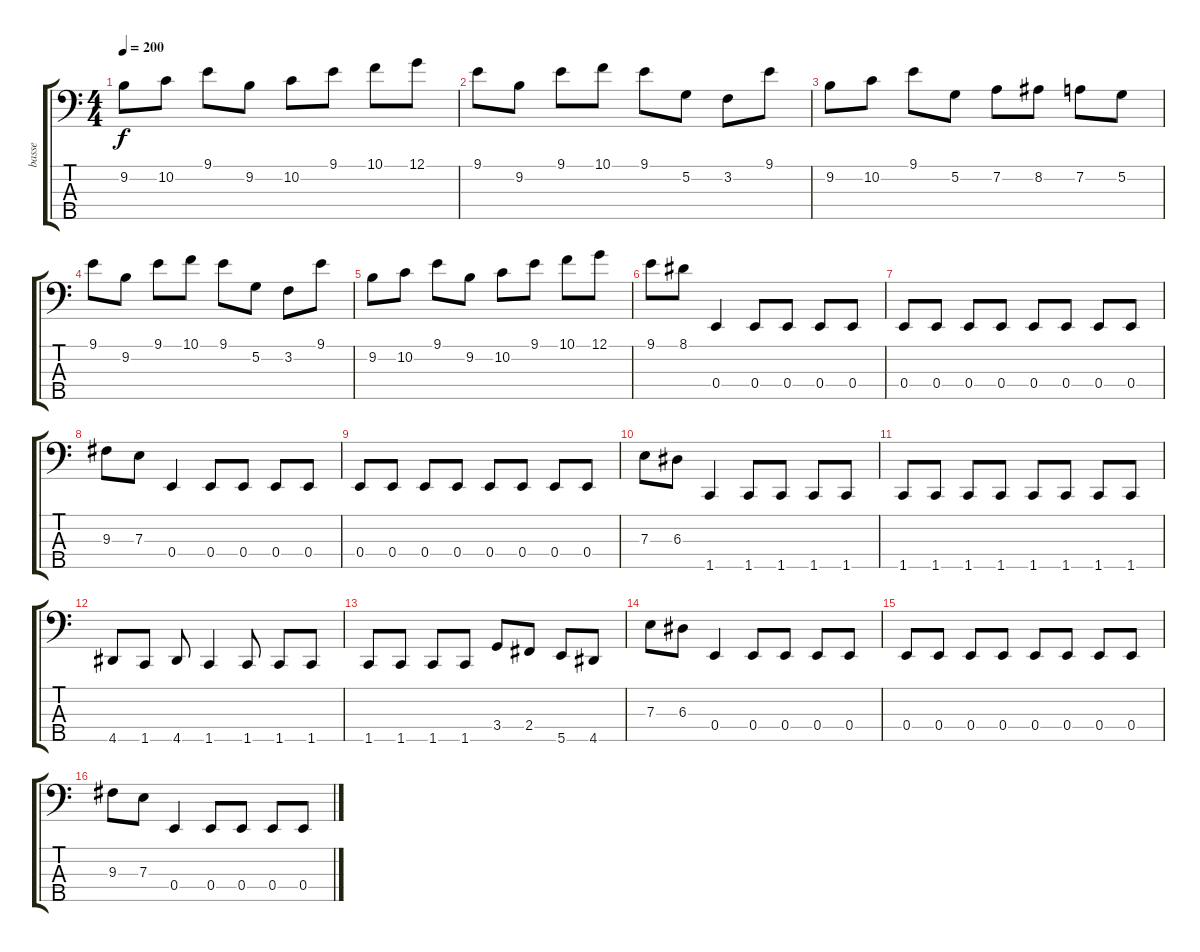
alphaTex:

\track ("basse" "basse") {instrument electricbassfinger}
\staff {score tabs}
\tuning (G2 D2 A1 E1 B0) {hide}
\ts (4 4)
\tempo 200
\clef f4
\ks c
9.2.8{dy f} 10.2.8 9.1.8 9.2.8 10.2.8 9.1.8 10.1.8 12.1.8 |
9.1.8 9.2.8 9.1.8 10.1.8 9.1.8 5.2.8 3.2.8 9.1.8 |
9.2.8 10.2.8 9.1.8 5.2.8 7.2.8 8.2.8 7.2.8 5.2.8 |
9.1.8 9.2.8 9.1.8 10.1.8 9.1.8 5.2.8 3.2.8 9.1.8 |
9.2.8 10.2.8 9.1.8 9.2.8 10.2.8 9.1.8 10.1.8 12.1.8 |
9.1.8 8.1.8 0.4.4 0.4.8 0.4.8 0.4.8 0.4.8 |
0.4.8 0.4.8 0.4.8 0.4.8 0.4.8 0.4.8 0.4.8 0.4.8 |
9.3.8 7.3.8 0.4.4 0.4.8 0.4.8 0.4.8 0.4.8 |
0.4.8 0.4.8 0.4.8 0.4.8 0.4.8 0.4.8 0.4.8 0.4.8 |
7.3.8 6.3.8 1.5.4 1.5.8 1.5.8 1.5.8 1.5.8 |
1.5.8 1.5.8 1.5.8 1.5.8 1.5.8 1.5.8 1.5.8 1.5.8 |
4.5.8 1.5.8 4.5.8 1.5.4 1.5.8 1.5.8 1.5.8 |
1.5.8 1.5.8 1.5.8 1.5.8 3.4.8 2.4.8 5.5.8 4.5.8 |
7.3.8 6.3.8 0.4.4 0.4.8 0.4.8 0.4.8 0.4.8 |
0.4.8 0.4.8 0.4.8 0.4.8 0.4.8 0.4.8 0.4.8 0.4.8 |
9.3.8 7.3.8 0.4.4 0.4.8 0.4.8 0.4.8 0.4.8
